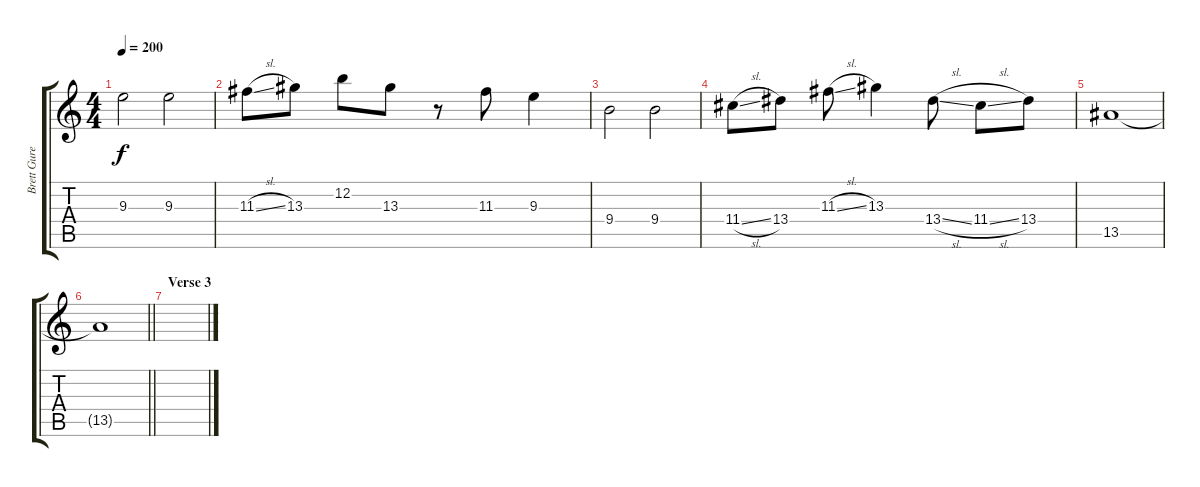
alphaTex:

\track ("Brett Gurewitz" "Brett Gure") {instrument overdrivenguitar}
\staff {score tabs}
\tuning (E4 B3 G3 D3 A2 E2) {hide}
\ts (4 4)
\tempo 200
\clef g2
\ks c
9.3.2{dy f} 9.3.2 |
11.3{sl}.8 13.3.8 12.2.8 13.3.8 r.8 11.3.8 9.3.4 |
9.4.2 9.4.2 |
11.4{sl}.8 13.4.8 11.3{sl}.8 13.3.4 13.4{sl}.8 11.4{sl}.8 13.4.8 |
13.5.1 |
\barLineRight lightlight
13.5{t}.1 |
\section ("" "Verse 3")
